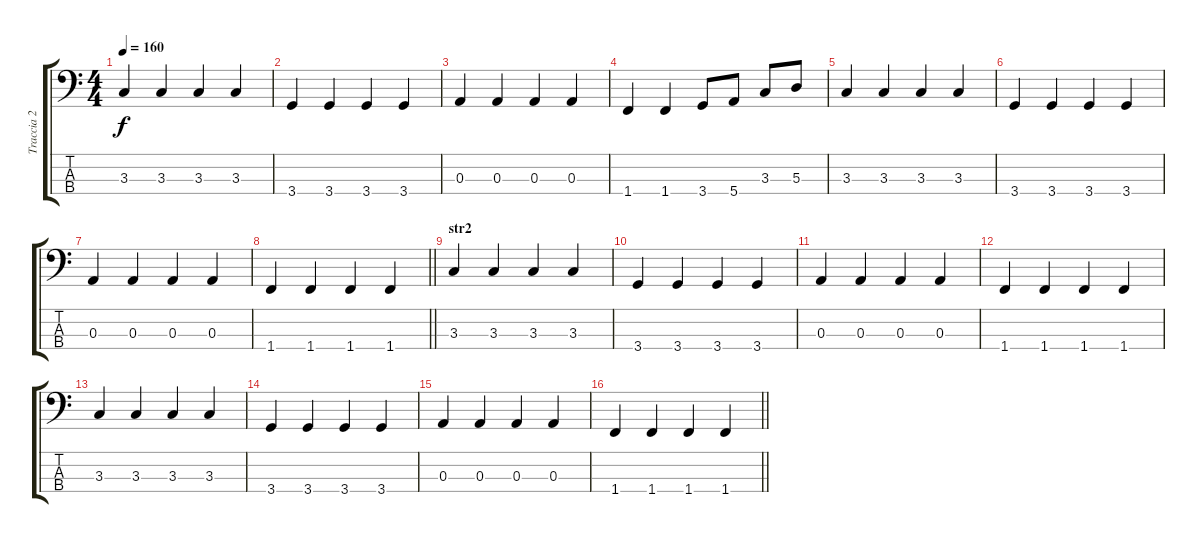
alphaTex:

\track ("Traccia 2" "Traccia 2") {instrument electricbassfinger}
\staff {score tabs}
\tuning (G2 D2 A1 E1) {hide}
\ts (4 4)
\tempo 160
\clef f4
\ks c
3.3.4{dy f} 3.3.4 3.3.4 3.3.4 |
3.4.4 3.4.4 3.4.4 3.4.4 |
0.3.4 0.3.4 0.3.4 0.3.4 |
1.4.4 1.4.4 3.4.8 5.4.8 3.3.8 5.3.8 |
3.3.4 3.3.4 3.3.4 3.3.4 |
3.4.4 3.4.4 3.4.4 3.4.4 |
0.3.4 0.3.4 0.3.4 0.3.4 |
\barLineRight lightlight
1.4.4 1.4.4 1.4.4 1.4.4 |
\section ("" "str2")
3.3.4 3.3.4 3.3.4 3.3.4 |
3.4.4 3.4.4 3.4.4 3.4.4 |
0.3.4 0.3.4 0.3.4 0.3.4 |
1.4.4 1.4.4 1.4.4 1.4.4 |
3.3.4 3.3.4 3.3.4 3.3.4 |
3.4.4 3.4.4 3.4.4 3.4.4 |
0.3.4 0.3.4 0.3.4 0.3.4 |
\barLineRight lightlight
1.4.4 1.4.4 1.4.4 1.4.4
